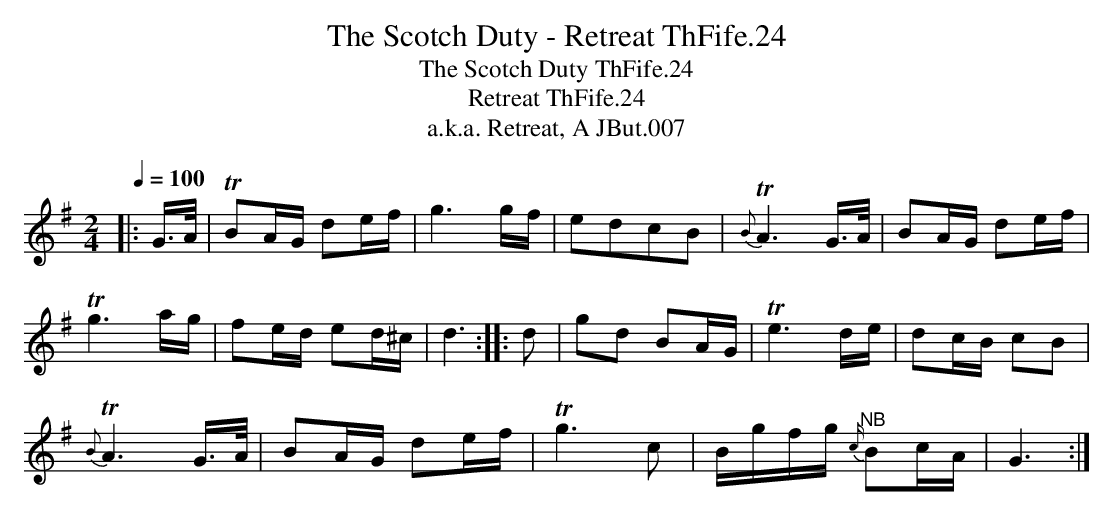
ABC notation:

X:1
T:Scotch Duty - Retreat ThFife.24, The
T:Scotch Duty ThFife.24, The
T:Retreat ThFife.24
T:a.k.a. Retreat, A JBut.007
M:2/4
L:1/8
Q:1/4=100
K:G
|: G/>A/ | !trill!BA/G/ de/f/ | g3 g/f/ | edcB | {B}!trill!A3 G/>A/ | BA/G/ de/f/ |
!trill!g3 a/g/ | fe/d/ ed/^c/ | d3 :||: d | gd BA/G/ | !trill!e3 d/e/ | dc/B/ cB |
{B}!trill!A3 G/>A/ | BA/G/ de/f/ | !trill!g3 c | B/g/f/g/ "^NB"{c/}Bc/A/ | G3 :|
